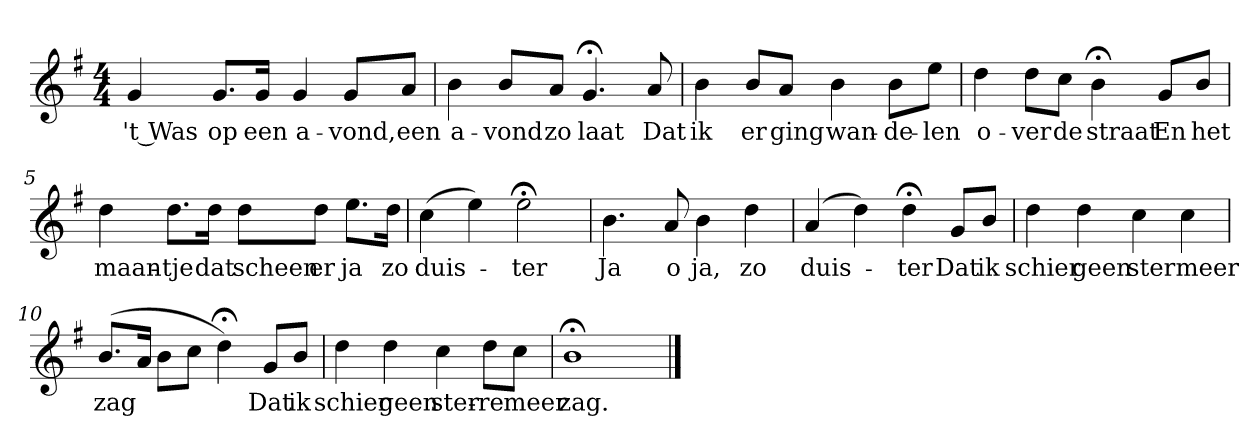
**kern	**text
*part1	*part1
*staff1	*staff1
*k[f#]	*
*G:	*
*M4/4	*
*MM120	*
=1	=1
4g	't Was
8.gL	op
16gJk	een
4g	a-
8gL	-vond,
8aJ	een
=2	=2
4b	a-
8bL	-vond
8aJ	zo
4.g;<	laat
8a	Dat
=3	=3
4b	ik
8bL	er
8aJ	ging
4b	wan-
8bL	-de-
8eeJ	-len
=4	=4
4dd	o-
8ddL	-ver
8ccJ	de
4b;<	straat
8gL	En
8bJ	het
=5	=5
4dd	maan-
8.ddL	-tje
16ddJk	dat
8ddL	scheen
8ddJ	er
8.eeL	ja
16ddJk	zo
=6	=6
(4cc	duis-
4ee)	.
2ee;<	-ter
=7	=7
4.b	Ja
8a	o
4b	ja,
4dd	zo
=8	=8
(4a	duis-
4dd)	.
4dd;<	-ter
8gL	Dat
8bJ	ik
=9	=9
4dd	schier
4dd	geen
4cc	ster
4cc	meer
=10	=10
(8.bL	zag
16aJk	.
8bL	.
8ccJ	.
4dd;<)	.
8gL	Dat
8bJ	ik
=11	=11
4dd	schier
4dd	geen
4cc	ster-
8ddL	-re
8ccJ	meer
=12	=12
1b;<	zag.
==	==
*-	*-
